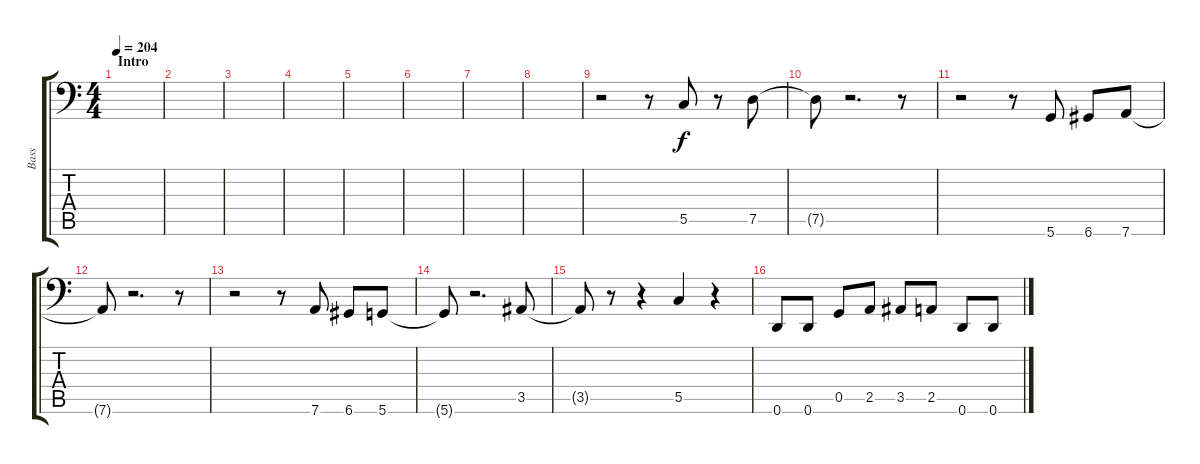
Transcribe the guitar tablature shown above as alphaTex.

\track ("Bass" "Bass") {instrument electricbasspick}
\staff {score tabs}
\tuning (D3 A2 F2 C2 G1 D1) {hide}
\ts (4 4)
\section ("" "Intro")
\tempo 204
\clef f4
\ks c
|
|
|
|
|
|
|
|
r.2 r.8 5.5.8 r.8 7.5.8 |
7.5{t}.8 r.2{d} r.8 |
r.2 r.8 5.6.8 6.6.8 7.6.8 |
7.6{t}.8 r.2{d} r.8 |
r.2 r.8 7.6.8 6.6.8 5.6.8 |
5.6{t}.8 r.2{d} 3.5.8 |
3.5{t}.8 r.8 r.4 5.5.4 r.4 |
0.6.8 0.6.8 0.5.8 2.5.8 3.5.8 2.5.8 0.6.8 0.6.8
